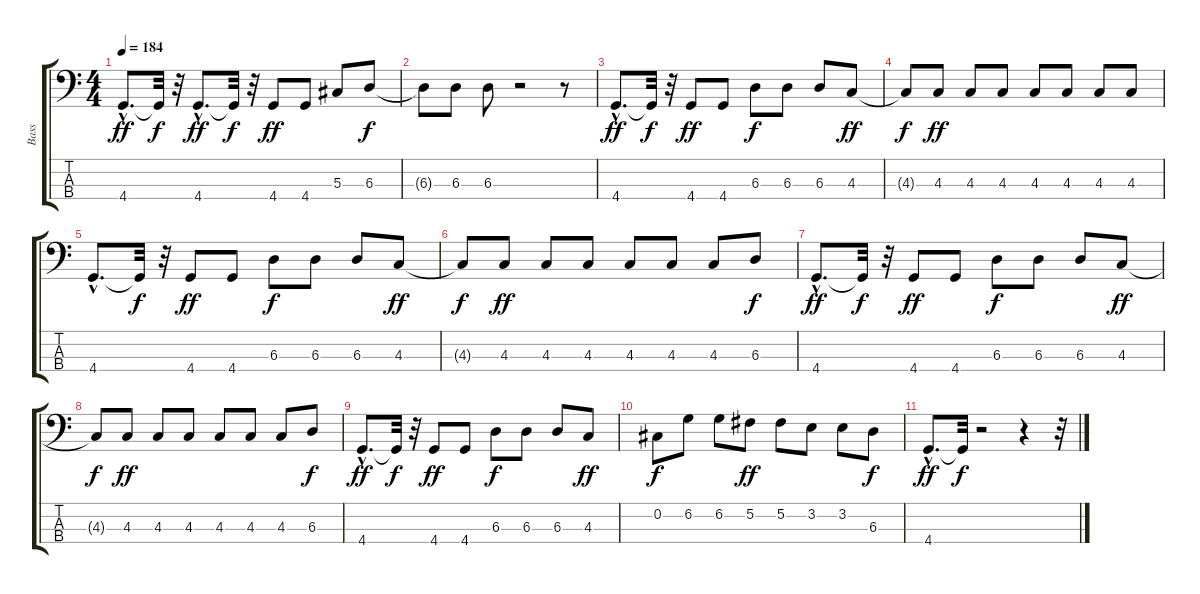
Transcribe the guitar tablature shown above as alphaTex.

\track ("Bass" "Bass") {instrument electricbassfinger}
\staff {score tabs}
\tuning (Gb2 Db2 Ab1 Eb1) {hide}
\ts (4 4)
\tempo 184
\clef f4
\ks c
4.4{hac}.8{d dy ff} 4.4{t}.32{dy f} r.32 4.4{hac}.8{d dy ff} 4.4{t}.32{dy f} r.32 4.4.8{dy ff} 4.4.8 5.3.8 6.3.8{dy f} |
6.3{t}.8 6.3.8 6.3.8 r.2 r.8 |
4.4{hac}.8{d dy ff} 4.4{t}.32{dy f} r.32 4.4.8{dy ff} 4.4.8 6.3.8{dy f} 6.3.8 6.3.8 4.3.8{dy ff} |
4.3{t}.8{dy f} 4.3.8{dy ff} 4.3.8 4.3.8 4.3.8 4.3.8 4.3.8 4.3.8 |
4.4{hac}.8{d} 4.4{t}.32{dy f} r.32 4.4.8{dy ff} 4.4.8 6.3.8{dy f} 6.3.8 6.3.8 4.3.8{dy ff} |
4.3{t}.8{dy f} 4.3.8{dy ff} 4.3.8 4.3.8 4.3.8 4.3.8 4.3.8 6.3.8{dy f} |
4.4{hac}.8{d dy ff} 4.4{t}.32{dy f} r.32 4.4.8{dy ff} 4.4.8 6.3.8{dy f} 6.3.8 6.3.8 4.3.8{dy ff} |
4.3{t}.8{dy f} 4.3.8{dy ff} 4.3.8 4.3.8 4.3.8 4.3.8 4.3.8 6.3.8{dy f} |
4.4{hac}.8{d dy ff} 4.4{t}.32{dy f} r.32 4.4.8{dy ff} 4.4.8 6.3.8{dy f} 6.3.8 6.3.8 4.3.8{dy ff} |
0.2.8{dy f} 6.2.8 6.2.8 5.2.8{dy ff} 5.2.8 3.2.8 3.2.8 6.3.8{dy f} |
4.4{hac}.8{d dy ff} 4.4{t}.32{dy f} r.2 r.4 r.32
